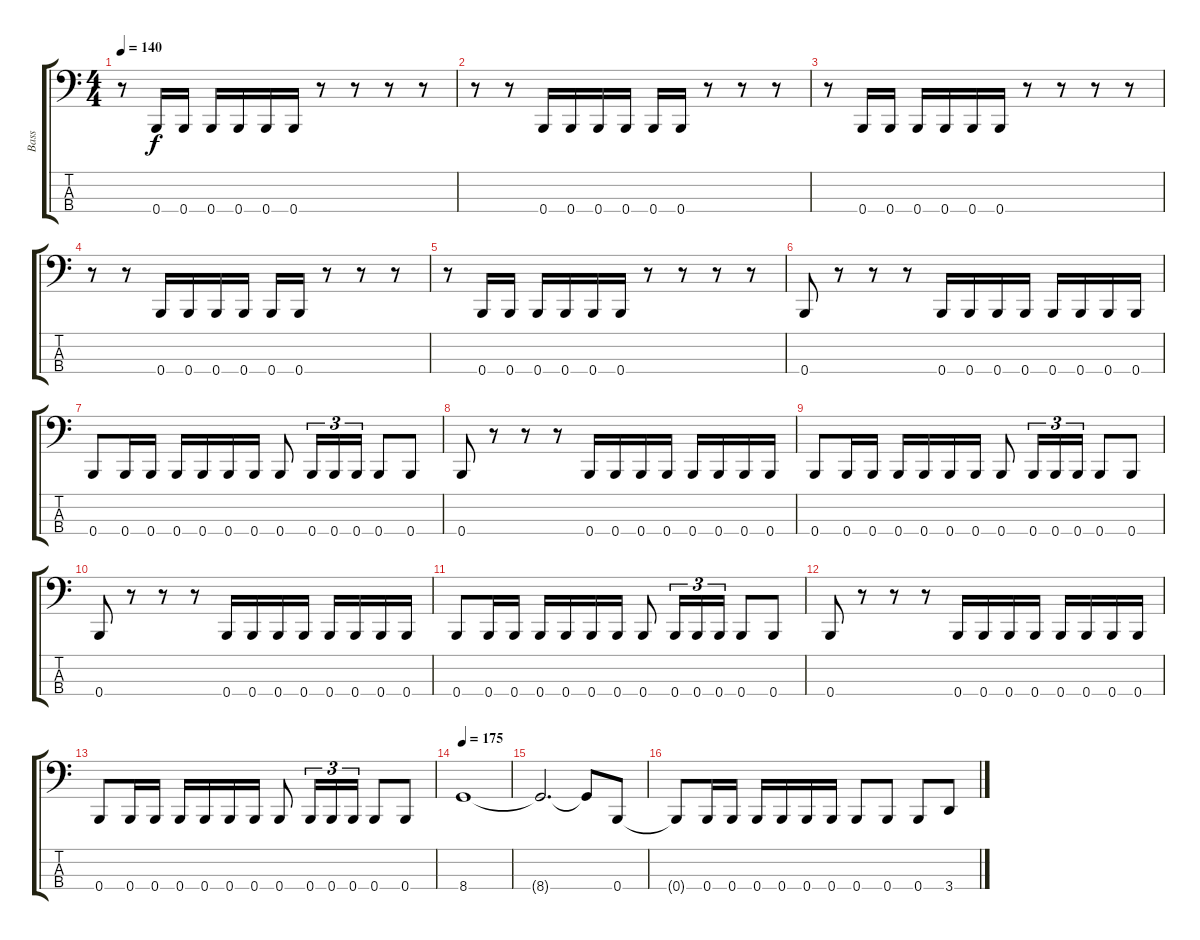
\track ("Bass" "Bass") {instrument electricbasspick}
\staff {score tabs}
\tuning (E2 B1 Gb1 B0) {hide}
\ts (4 4)
\tempo 140
\clef f4
\ks c
r.8{dy f} 0.4.16 0.4.16 0.4.16 0.4.16 0.4.16 0.4.16 r.8 r.8 r.8 r.8 |
r.8 r.8 0.4.16 0.4.16 0.4.16 0.4.16 0.4.16 0.4.16 r.8 r.8 r.8 |
r.8 0.4.16 0.4.16 0.4.16 0.4.16 0.4.16 0.4.16 r.8 r.8 r.8 r.8 |
r.8 r.8 0.4.16 0.4.16 0.4.16 0.4.16 0.4.16 0.4.16 r.8 r.8 r.8 |
r.8 0.4.16 0.4.16 0.4.16 0.4.16 0.4.16 0.4.16 r.8 r.8 r.8 r.8 |
0.4.8 r.8 r.8 r.8 0.4.16 0.4.16 0.4.16 0.4.16 0.4.16 0.4.16 0.4.16 0.4.16 |
0.4.8 0.4.16 0.4.16 0.4.16 0.4.16 0.4.16 0.4.16 0.4.8 0.4.16{tu (3 2)} 0.4.16{tu (3 2)} 0.4.16{tu (3 2)} 0.4.8 0.4.8 |
0.4.8 r.8 r.8 r.8 0.4.16 0.4.16 0.4.16 0.4.16 0.4.16 0.4.16 0.4.16 0.4.16 |
0.4.8 0.4.16 0.4.16 0.4.16 0.4.16 0.4.16 0.4.16 0.4.8 0.4.16{tu (3 2)} 0.4.16{tu (3 2)} 0.4.16{tu (3 2)} 0.4.8 0.4.8 |
0.4.8 r.8 r.8 r.8 0.4.16 0.4.16 0.4.16 0.4.16 0.4.16 0.4.16 0.4.16 0.4.16 |
0.4.8 0.4.16 0.4.16 0.4.16 0.4.16 0.4.16 0.4.16 0.4.8 0.4.16{tu (3 2)} 0.4.16{tu (3 2)} 0.4.16{tu (3 2)} 0.4.8 0.4.8 |
0.4.8 r.8 r.8 r.8 0.4.16 0.4.16 0.4.16 0.4.16 0.4.16 0.4.16 0.4.16 0.4.16 |
0.4.8 0.4.16 0.4.16 0.4.16 0.4.16 0.4.16 0.4.16 0.4.8 0.4.16{tu (3 2)} 0.4.16{tu (3 2)} 0.4.16{tu (3 2)} 0.4.8 0.4.8 |
\tempo 175
8.4.1 |
8.4{t}.2{d} 8.4{t}.8 0.4.8 |
0.4{t}.8 0.4.16 0.4.16 0.4.16 0.4.16 0.4.16 0.4.16 0.4.8 0.4.8 0.4.8 3.4.8
